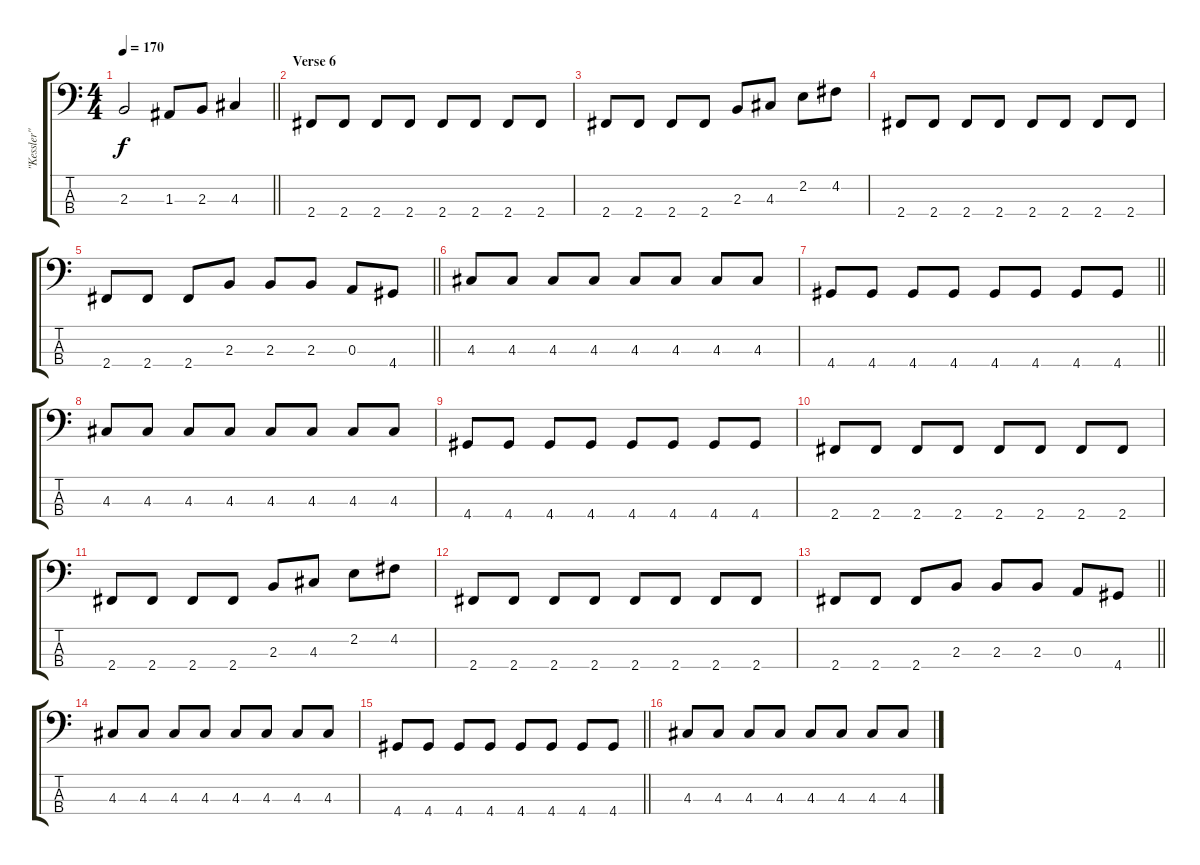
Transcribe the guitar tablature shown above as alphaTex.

\track ("\"Kessler\" Raatikainen" "\"Kessler\" ") {instrument electricbassfinger}
\staff {score tabs}
\tuning (G2 D2 A1 E1) {hide}
\ts (4 4)
\tempo 170
\clef f4
\barLineRight lightlight
\ks c
2.3.2{dy f} 1.3.8 2.3.8 4.3.4 |
\section ("" "Verse 6")
2.4.8 2.4.8 2.4.8 2.4.8 2.4.8 2.4.8 2.4.8 2.4.8 |
2.4.8 2.4.8 2.4.8 2.4.8 2.3.8 4.3.8 2.2.8 4.2.8 |
2.4.8 2.4.8 2.4.8 2.4.8 2.4.8 2.4.8 2.4.8 2.4.8 |
\barLineRight lightlight
2.4.8 2.4.8 2.4.8 2.3.8 2.3.8 2.3.8 0.3.8 4.4.8 |
4.3.8 4.3.8 4.3.8 4.3.8 4.3.8 4.3.8 4.3.8 4.3.8 |
\barLineRight lightlight
4.4.8 4.4.8 4.4.8 4.4.8 4.4.8 4.4.8 4.4.8 4.4.8 |
4.3.8 4.3.8 4.3.8 4.3.8 4.3.8 4.3.8 4.3.8 4.3.8 |
4.4.8 4.4.8 4.4.8 4.4.8 4.4.8 4.4.8 4.4.8 4.4.8 |
2.4.8 2.4.8 2.4.8 2.4.8 2.4.8 2.4.8 2.4.8 2.4.8 |
2.4.8 2.4.8 2.4.8 2.4.8 2.3.8 4.3.8 2.2.8 4.2.8 |
2.4.8 2.4.8 2.4.8 2.4.8 2.4.8 2.4.8 2.4.8 2.4.8 |
\barLineRight lightlight
2.4.8 2.4.8 2.4.8 2.3.8 2.3.8 2.3.8 0.3.8 4.4.8 |
4.3.8 4.3.8 4.3.8 4.3.8 4.3.8 4.3.8 4.3.8 4.3.8 |
\barLineRight lightlight
4.4.8 4.4.8 4.4.8 4.4.8 4.4.8 4.4.8 4.4.8 4.4.8 |
4.3.8 4.3.8 4.3.8 4.3.8 4.3.8 4.3.8 4.3.8 4.3.8
